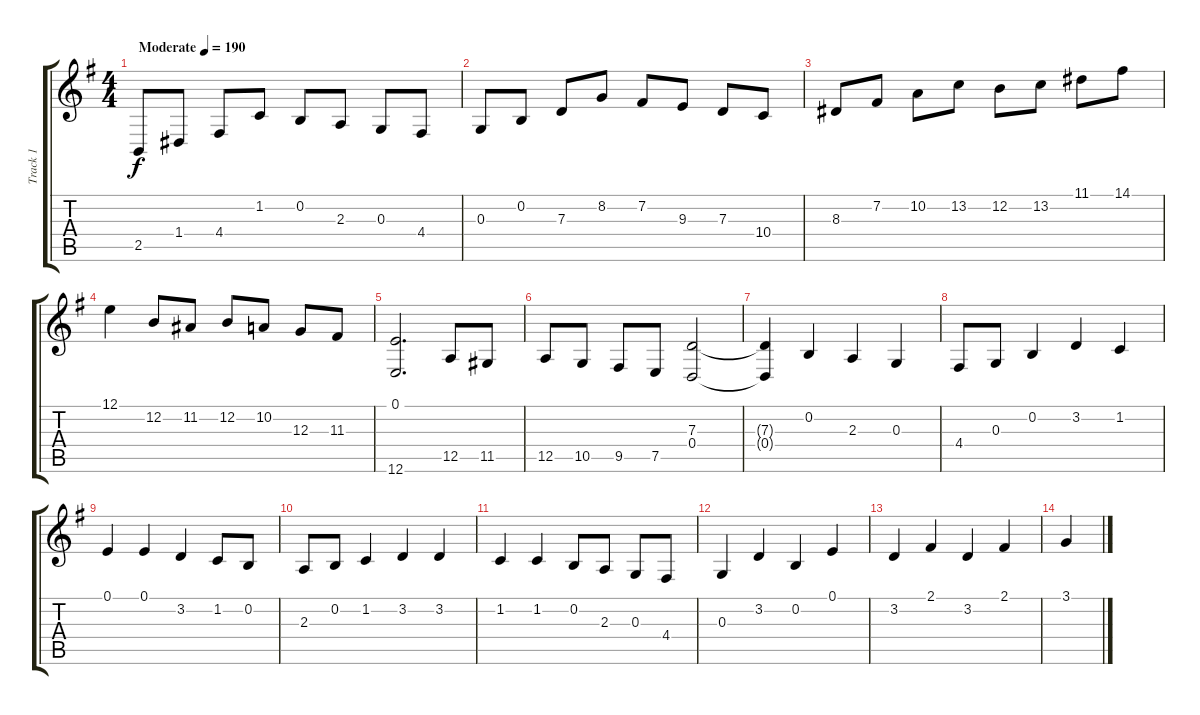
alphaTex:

\track ("Track 1" "Track 1") {instrument acousticgrandpiano}
\staff {score tabs}
\tuning (E4 B3 G3 D3 A2 E2) {hide}
\ts (4 4)
\tempo (190 "Moderate")
\clef g2
\ks g
2.5.8{dy f instrument acousticgrandpiano} 1.4.8 4.4.8 1.2.8 0.2.8 2.3.8 0.3.8 4.4.8 |
0.3.8 0.2.8 7.3.8 8.2.8 7.2.8 9.3.8 7.3.8 10.4.8 |
8.3.8 7.2.8 10.2.8 13.2.8 12.2.8 13.2.8 11.1.8 14.1.8 |
12.1.4 12.2.8 11.2.8 12.2.8 10.2.8 12.3.8 11.3.8 |
(0.1 12.6).2{d} 12.5.8 11.5.8 |
12.5.8 10.5.8 9.5.8 7.5.8 (7.3 0.4).2 |
(7.3{t} 0.4{t}).4 0.2.4 2.3.4 0.3.4 |
4.4.8 0.3.8 0.2.4 3.2.4 1.2.4 |
0.1.4 0.1.4 3.2.4 1.2.8 0.2.8 |
2.3.8 0.2.8 1.2.4 3.2.4 3.2.4 |
1.2.4 1.2.4 0.2.8 2.3.8 0.3.8 4.4.8 |
0.3.4 3.2.4 0.2.4 0.1.4 |
3.2.4 2.1.4 3.2.4 2.1.4 |
3.1.4
